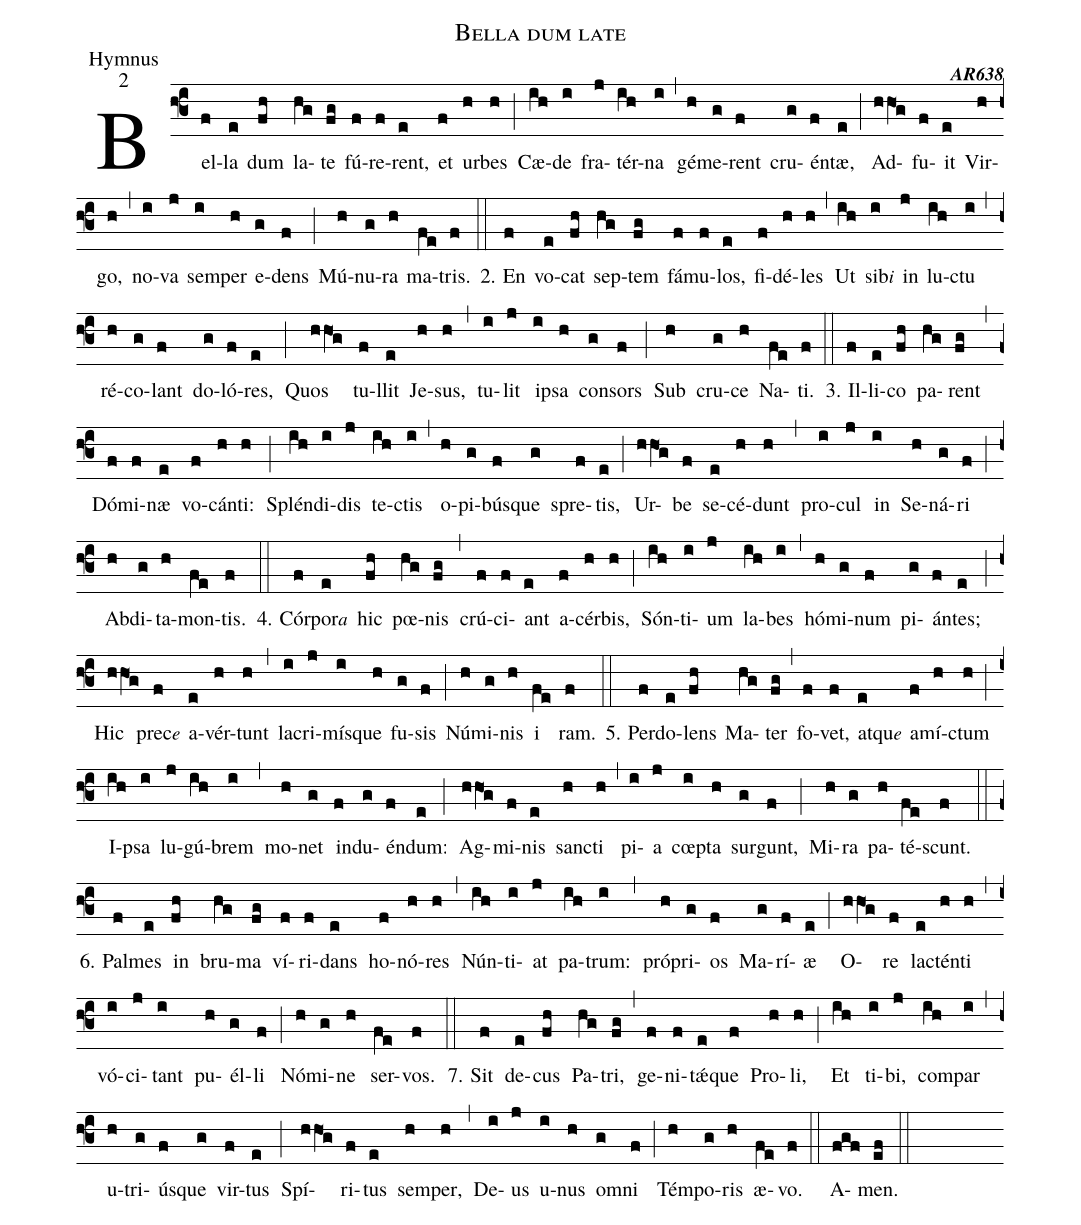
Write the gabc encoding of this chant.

name:Bella dum late;
office-part:Hymnus;
mode:2;
commentary:{\bfseries AR638};
%%
(f3) Bel(f)la(e) dum(fh) la(hg)te(fg) fú(f)re(f)rent,(e) et(f) ur(h)bes(h) (;)
Cæ(ih)de(i) fra(j)tér(ih)na(i) (,)
gé(h)me(g)rent(f) cru(g)én(f)tæ,(e) (;)
Ad(hhO1g)fu(f)it(e) Vir(h)go,(h) (,)
no(i)va(j) sem(i)per(h) e(g)dens(f) (;)
Mú(h)nu(g)ra(h) ma(fe)tris.(f) (::)

2.  En(f) vo(e)cat(fh) sep(hg)tem(fg) fá(f)mu(f)los,(e) fi(f)dé(h)les(h) (,)
Ut(ih) sib<e>i</e>(i) in(j) lu(ih)ctu(i) (,)
ré(h)co(g)lant(f) do(g)ló(f)res,(e) (;)
Quos(hhO1g) tu(f)llit(e) Je(h)sus,(h) (,)
tu(i)lit(j) i(i)psa(h) con(g)sors(f) (;)
Sub(h) cru(g)ce(h) Na(fe)ti.(f) (::)

3. Il(f)li(e)co(fh) pa(hg)rent(fg) (,)
Dó(f)mi(f)næ(e) vo(f)cán(h)ti:(h) (;)
Splén(ih)di(i)dis(j) te(ih)ctis(i) (,)
o(h)pi(g)bús(f)que(g) spre(f)tis,(e) (;)
Ur(hhO1g)be(f) se(e)cé(h)dunt(h) (,)
pro(i)cul(j) in(i) Se(h)ná(g)ri(f) (;)
Ab(h)di(g)ta(h)mon(fe)tis.(f) (::)

4. Cór(f)por<e>a</e>(e) hic(fh) pœ(hg)nis(fg) (,)
crú(f)ci(f)ant(e) a(f)cér(h)bis,(h) (;)
Són(ih)ti(i)um(j) la(ih)bes(i) (,)
hó(h)mi(g)num(f) pi(g)án(f)tes;(e) (;)
Hic(hhO1g) prec<e>e</e>(f) a(e)vér(h)tunt(h) (,)
la(i)cri(j)mís(i)que(h) fu(g)sis(f) (;)
Nú(h)mi(g)nis(h) i(fe) ram.(f) (::)

5. Per(f)do(e)lens(fh) Ma(hg)ter(fg) (,)
fo(f)vet,(f) atqu<e>e</e>(e) a(f)mí(h)ctum(h) (;)
I(ih)psa(i) lu(j)gú(ih)brem(i) (,)
mo(h)net(g) in(f)du(g)én(f)dum:(e) (;)
Ag(hhO1g)mi(f)nis(e) sanc(h)ti(h) (,)
pi(i)a(j) cœ(i)pta(h) sur(g)gunt,(f) (;)
Mi(h)ra(g) pa(h)té(fe)scunt.(f) (::)

6. Pal(f)mes(e) in(fh) bru(hg)ma(fg) ví(f)ri(f)dans(e) ho(f)nó(h)res(h) (,)
Nún(ih)ti(i)at(j) pa(ih)trum:(i) (,)
pró(h)pri(g)os(f) Ma(g)rí(f)æ(e) (;)
O(hhO1g)re(f) lac(e)tén(h)ti(h) (,)
vó(i)ci(j)tant(i) pu(h)él(g)li(f) (;)
Nó(h)mi(g)ne(h) ser(fe)vos.(f) (::)

7. Sit(f) de(e)cus(fh) Pa(hg)tri,(fg) (,)
ge(f)ni(f)tǽ(e)que(f) Pro(h)li,(h) (;)
Et(ih) ti(i)bi,(j) com(ih)par(i) (,)
u(h)tri(g)ús(f)que(g) vir(f)tus(e) (;)
Spí(hhO1g)ri(f)tus(e) sem(h)per,(h) (,)
De(i)us(j) u(i)nus(h) o(g)mni(f) (;)
Tém(h)po(g)ris(h) æ(fe)vo.(f) (::)
A(fgf)men.(ef) (::)
